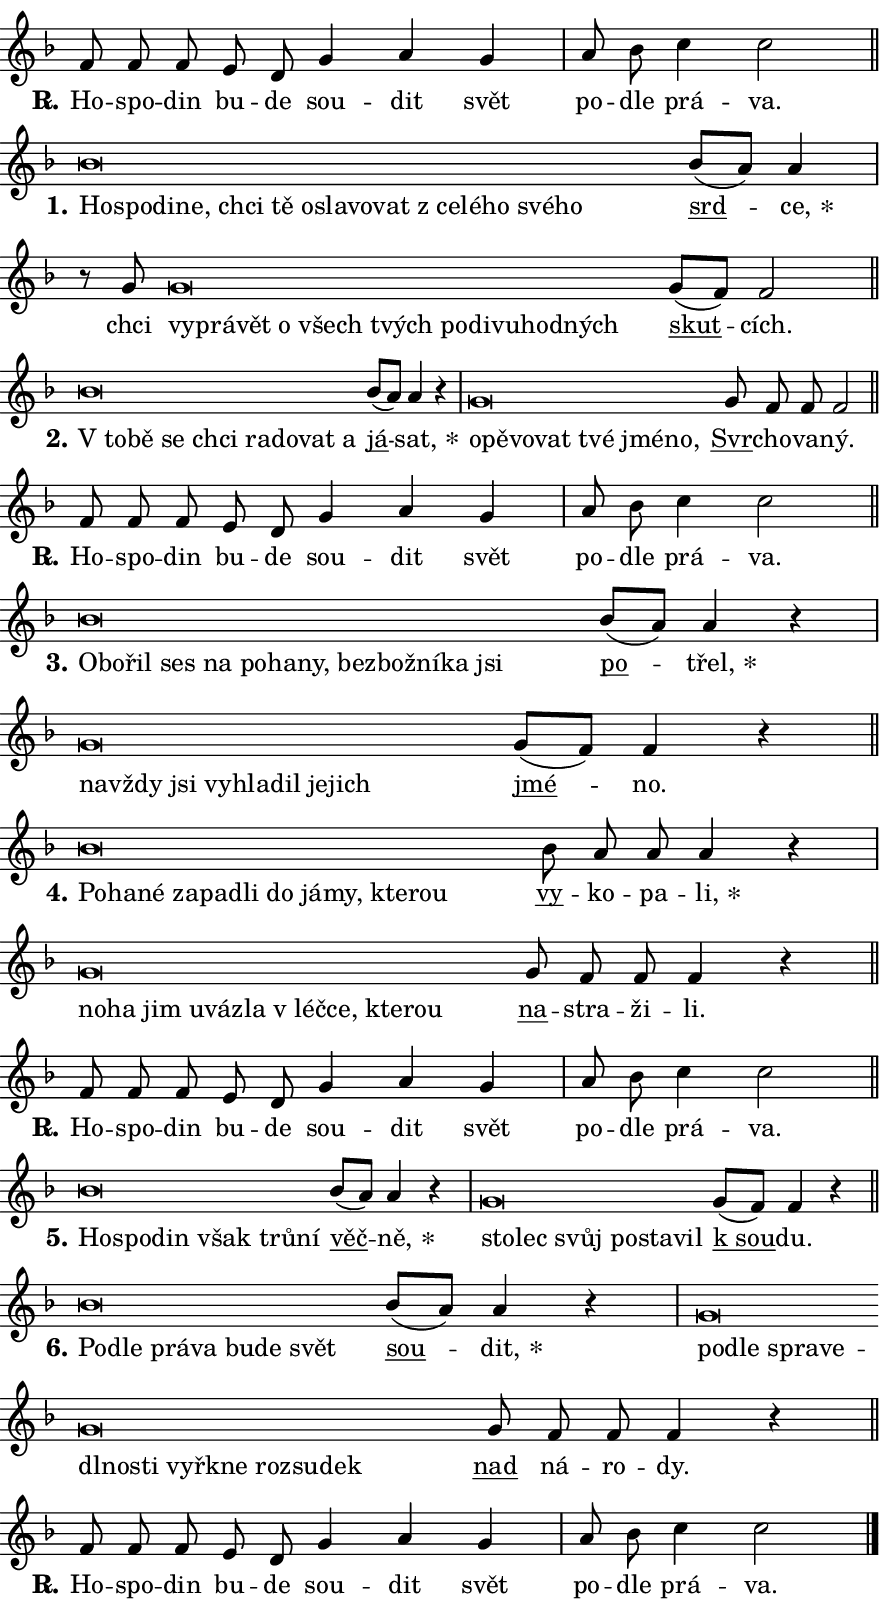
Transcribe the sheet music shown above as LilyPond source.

\version "2.24.0"
\header { tagline = "" }
\paper {
  indent = 0\cm
  top-margin = 0\cm
  right-margin = 0.13\cm % to fit lyric hyphens
  bottom-margin = 0\cm
  left-margin = 0\cm
  paper-width = 15\cm
  page-breaking = #ly:one-page-breaking
  system-system-spacing.basic-distance = #11
  score-system-spacing.basic-distance = #11
  ragged-last = ##f
}


%% Author: Thomas Morley
%% https://lists.gnu.org/archive/html/lilypond-user/2020-05/msg00002.html
#(define (line-position grob)
"Returns position of @var[grob} in current system:
   @code{'start}, if at first time-step
   @code{'end}, if at last time-step
   @code{'middle} otherwise
"
  (let* ((col (ly:item-get-column grob))
         (ln (ly:grob-object col 'left-neighbor))
         (rn (ly:grob-object col 'right-neighbor))
         (col-to-check-left (if (ly:grob? ln) ln col))
         (col-to-check-right (if (ly:grob? rn) rn col))
         (break-dir-left
           (and
             (ly:grob-property col-to-check-left 'non-musical #f)
             (ly:item-break-dir col-to-check-left)))
         (break-dir-right
           (and
             (ly:grob-property col-to-check-right 'non-musical #f)
             (ly:item-break-dir col-to-check-right))))
        (cond ((eqv? 1 break-dir-left) 'start)
              ((eqv? -1 break-dir-right) 'end)
              (else 'middle))))

#(define (tranparent-at-line-position vctor)
  (lambda (grob)
  "Relying on @code{line-position} select the relevant enry from @var{vctor}.
Used to determine transparency,"
    (case (line-position grob)
      ((end) (not (vector-ref vctor 0)))
      ((middle) (not (vector-ref vctor 1)))
      ((start) (not (vector-ref vctor 2))))))

noteHeadBreakVisibility =
#(define-music-function (break-visibility)(vector?)
"Makes @code{NoteHead}s transparent relying on @var{break-visibility}"
#{
  \override NoteHead.transparent =
    #(tranparent-at-line-position break-visibility)
#})

#(define delete-ledgers-for-transparent-note-heads
  (lambda (grob)
    "Reads whether a @code{NoteHead} is transparent.
If so this @code{NoteHead} is removed from @code{'note-heads} from
@var{grob}, which is supposed to be @code{LedgerLineSpanner}.
As a result ledgers are not printed for this @code{NoteHead}"
    (let* ((nhds-array (ly:grob-object grob 'note-heads))
           (nhds-list
             (if (ly:grob-array? nhds-array)
                 (ly:grob-array->list nhds-array)
                 '()))
           ;; Relies on the transparent-property being done before
           ;; Staff.LedgerLineSpanner.after-line-breaking is executed.
           ;; This is fragile ...
           (to-keep
             (remove
               (lambda (nhd)
                 (ly:grob-property nhd 'transparent #f))
               nhds-list)))
      ;; TODO find a better method to iterate over grob-arrays, similiar
      ;; to filter/remove etc for lists
      ;; For now rebuilt from scratch
      (set! (ly:grob-object grob 'note-heads)  '())
      (for-each
        (lambda (nhd)
          (ly:pointer-group-interface::add-grob grob 'note-heads nhd))
        to-keep))))

squashNotes = {
  \override NoteHead.X-extent = #'(-0.2 . 0.2)
  \override NoteHead.Y-extent = #'(-0.75 . 0)
  \override NoteHead.stencil =
    #(lambda (grob)
       (let ((pos (ly:grob-property grob 'staff-position)))
         (begin
           (if (< pos -7) (display "ERROR: Lower brevis then expected\n") (display ""))
           (if (<= pos -6) ly:text-interface::print ly:note-head::print))))
}
unSquashNotes = {
  \revert NoteHead.X-extent
  \revert NoteHead.Y-extent
  \revert NoteHead.stencil
}

hideNotes = \noteHeadBreakVisibility #begin-of-line-visible
unHideNotes = \noteHeadBreakVisibility #all-visible

% work-around for resetting accidentals
% https://lilypond.org/doc/v2.23/Documentation/notation/displaying-rhythms#unmetered-music
cadenzaMeasure = {
  \cadenzaOff
  \partial 1024 s1024
  \cadenzaOn
}

#(define-markup-command (accent layout props text) (markup?)
  "Underline accented syllable"
  (interpret-markup layout props
    #{\markup \override #'(offset . 4.3) \underline { #text }#}))

responsum = \markup \concat {
  "R" \hspace #-1.05 \path #0.1 #'((moveto 0 0.07) (lineto 0.9 0.8)) \hspace #0.05 "."
}

spaceSize = #0.6828661417322834 % exact space size for TeX Gyre Schola

\layout {
  \context {
    \Staff
    \remove "Time_signature_engraver"
    \override LedgerLineSpanner.after-line-breaking = #delete-ledgers-for-transparent-note-heads
  }
  \context {
    \Lyrics {
      \override LyricSpace.minimum-distance = \spaceSize
      \override LyricText.font-name = #"TeX Gyre Schola"
      \override LyricText.font-size = 1
      \override StanzaNumber.font-name = #"TeX Gyre Schola Bold"
      \override StanzaNumber.font-size = 1
    }
  }
  \context {
    \Score 
    \override NoteHead.text =
      #(lambda (grob) 
        (let ((pos (ly:grob-property grob 'staff-position)))
          #{\markup {
            \combine
              \halign #-0.55 \raise #(if (= pos -6) 0 0.5) \override #'(thickness . 2) \draw-line #'(3.2 . 0)
              \musicglyph "noteheads.sM1"
          }#}))
  }
}

% magnetic-lyrics.ily
%
%   written by
%     Jean Abou Samra <jean@abou-samra.fr>
%     Werner Lemberg <wl@gnu.org>
%
%   adapted by
%     Jiri Hon <jiri.hon@gmail.com>
%
% Version 2022-Apr-15

% https://www.mail-archive.com/lilypond-user@gnu.org/msg149350.html

#(define (Left_hyphen_pointer_engraver context)
   "Collect syllable-hyphen-syllable occurrences in lyrics and store
them in properties.  This engraver only looks to the left.  For
example, if the lyrics input is @code{foo -- bar}, it does the
following.

@itemize @bullet
@item
Set the @code{text} property of the @code{LyricHyphen} grob between
@q{foo} and @q{bar} to @code{foo}.

@item
Set the @code{left-hyphen} property of the @code{LyricText} grob with
text @q{foo} to the @code{LyricHyphen} grob between @q{foo} and
@q{bar}.
@end itemize

Use this auxiliary engraver in combination with the
@code{lyric-@/text::@/apply-@/magnetic-@/offset!} hook."
   (let ((hyphen #f)
         (text #f))
     (make-engraver
      (acknowledgers
       ((lyric-syllable-interface engraver grob source-engraver)
        (set! text grob)))
      (end-acknowledgers
       ((lyric-hyphen-interface engraver grob source-engraver)
        ;(when (not (grob::has-interface grob 'lyric-space-interface))
          (set! hyphen grob)));)
      ((stop-translation-timestep engraver)
       (when (and text hyphen)
         (ly:grob-set-object! text 'left-hyphen hyphen))
       (set! text #f)
       (set! hyphen #f)))))

#(define (lyric-text::apply-magnetic-offset! grob)
   "If the space between two syllables is less than the value in
property @code{LyricText@/.details@/.squash-threshold}, move the right
syllable to the left so that it gets concatenated with the left
syllable.

Use this function as a hook for
@code{LyricText@/.after-@/line-@/breaking} if the
@code{Left_@/hyphen_@/pointer_@/engraver} is active."
   (let ((hyphen (ly:grob-object grob 'left-hyphen #f)))
     (when hyphen
       (let ((left-text (ly:spanner-bound hyphen LEFT)))
         (when (grob::has-interface left-text 'lyric-syllable-interface)
           (let* ((common (ly:grob-common-refpoint grob left-text X))
                  (this-x-ext (ly:grob-extent grob common X))
                  (left-x-ext
                   (begin
                     ;; Trigger magnetism for left-text.
                     (ly:grob-property left-text 'after-line-breaking)
                     (ly:grob-extent left-text common X)))
                  ;; `delta` is the gap width between two syllables.
                  (delta (- (interval-start this-x-ext)
                            (interval-end left-x-ext)))
                  (details (ly:grob-property grob 'details))
                  (threshold (assoc-get 'squash-threshold details 0.2)))
             (when (< delta threshold)
               (let* (;; We have to manipulate the input text so that
                      ;; ligatures crossing syllable boundaries are not
                      ;; disabled.  For languages based on the Latin
                      ;; script this is essentially a beautification.
                      ;; However, for non-Western scripts it can be a
                      ;; necessity.
                      (lt (ly:grob-property left-text 'text))
                      (rt (ly:grob-property grob 'text))
                      (is-space (grob::has-interface hyphen 'lyric-space-interface))
                      (space (if is-space " " ""))
                      (extra-delta (if is-space spaceSize 0))
                      ;; Append new syllable.
                      (ltrt-space (if (and (string? lt) (string? rt))
                                (string-append lt space rt)
                                (make-concat-markup (list lt space rt))))
                      ;; Right-align `ltrt` to the right side.
                      (ltrt-space-markup (grob-interpret-markup
                               grob
                               (make-translate-markup
                                (cons (interval-length this-x-ext) 0)
                                (make-right-align-markup ltrt-space)))))
                 (begin
                   ;; Don't print `left-text`.
                   (ly:grob-set-property! left-text 'stencil #f)
                   ;; Set text and stencil (which holds all collected
                   ;; syllables so far) and shift it to the left.
                   (ly:grob-set-property! grob 'text ltrt-space)
                   (ly:grob-set-property! grob 'stencil ltrt-space-markup)
                   (ly:grob-translate-axis! grob (- (- delta extra-delta)) X))))))))))


#(define (lyric-hyphen::displace-bounds-first grob)
   ;; Make very sure this callback isn't triggered too early.
   (let ((left (ly:spanner-bound grob LEFT))
         (right (ly:spanner-bound grob RIGHT)))
     (ly:grob-property left 'after-line-breaking)
     (ly:grob-property right 'after-line-breaking)
     (ly:lyric-hyphen::print grob)))

squashThreshold = #0.4

\layout {
  \context {
    \Lyrics
    \consists #Left_hyphen_pointer_engraver
    \override LyricText.after-line-breaking =
      #lyric-text::apply-magnetic-offset!
    \override LyricHyphen.stencil = #lyric-hyphen::displace-bounds-first
    \override LyricText.details.squash-threshold = \squashThreshold
    \override LyricHyphen.minimum-distance = 0
    \override LyricHyphen.minimum-length = \squashThreshold
  }
}

squashText = \override LyricText.details.squash-threshold = 9999
unSquashText = \override LyricText.details.squash-threshold = \squashThreshold

leftText = \override LyricText.self-alignment-X = #LEFT
unLeftText = \revert LyricText.self-alignment-X

starOffset = #(lambda (grob) 
                (let ((x_offset (ly:self-alignment-interface::aligned-on-x-parent grob)))
                  (if (= x_offset 0) 0 (+ x_offset 1.2))))

star = #(define-music-function (syllable)(string?)
"Append star separator at the end of a syllable"
#{
  \once \override LyricText.X-offset = #starOffset
  \lyricmode { \markup {
    #syllable
    \override #'((font-name . "TeX Gyre Schola Bold")) \hspace #0.2 \lower #0.65 \larger "*"
  } }
#})

starAccent = #(define-music-function (syllable)(string?)
"Append star separator at the end of a syllable and make accent"
#{
  \once \override LyricText.X-offset = #starOffset
  \lyricmode { \markup {
    \accent #syllable
    \override #'((font-name . "TeX Gyre Schola Bold")) \hspace #0.2 \lower #0.65 \larger "*"
  } }
#})

breath = #(define-music-function (syllable)(string?)
"Append breathing indicator at the end of a syllable"
#{
  \lyricmode { \markup { #syllable "+" } }
#})

optionalBreath = #(define-music-function (syllable)(string?)
"Append optional breathing indicator at the end of a syllable"
#{
  \lyricmode { \markup { #syllable "(+)" } }
#})


\score {
    <<
        \new Voice = "melody" { \cadenzaOn \key f \major \relative { f'8 f f e d \bar "" g4 a \bar "" g \cadenzaMeasure \bar "|" a8 bes c4 c2 \cadenzaMeasure \bar "||" \break } }
        \new Lyrics \lyricsto "melody" { \lyricmode { \set stanza = \responsum
Ho -- spo -- din bu -- de sou -- dit svět po -- dle prá -- va. } }
    >>
    \layout {}
}

\score {
    <<
        \new Voice = "melody" { \cadenzaOn \key f \major \relative { \squashNotes bes'\breve*1/16 \hideNotes \breve*1/16 \bar "" \breve*1/16 \bar "" \breve*1/16 \bar "" \breve*1/16 \bar "" \breve*1/16 \bar "" \breve*1/16 \bar "" \breve*1/16 \bar "" \breve*1/16 \bar "" \breve*1/16 \bar "" \breve*1/16 \bar "" \breve*1/16 \bar "" \breve*1/16 \bar "" \breve*1/16 \breve*1/16 \bar "" \unHideNotes \unSquashNotes \bar "" bes8[( a)] a4 \cadenzaMeasure \bar "|" r8 g8 \squashNotes g\breve*1/16 \hideNotes \breve*1/16 \bar "" \breve*1/16 \bar "" \breve*1/16 \bar "" \breve*1/16 \bar "" \breve*1/16 \bar "" \breve*1/16 \bar "" \breve*1/16 \bar "" \breve*1/16 \bar "" \breve*1/16 \breve*1/16 \bar "" \unHideNotes \unSquashNotes \bar "" g8[( f)] f2 \cadenzaMeasure \bar "||" \break } }
        \new Lyrics \lyricsto "melody" { \lyricmode { \set stanza = "1."
\leftText Ho -- \squashText spo -- di -- ne, chci tě o -- sla -- vo -- vat "z ce" -- lé -- ho své -- ho \unLeftText \unSquashText \markup \accent srd -- \star ce, chci \leftText vy -- \squashText prá -- vět o všech tvých po -- di -- vu -- hod -- ných \unLeftText \unSquashText \markup \accent skut -- cích. } }
    >>
    \layout {}
}

\score {
    <<
        \new Voice = "melody" { \cadenzaOn \key f \major \relative { \squashNotes bes'\breve*1/16 \hideNotes \breve*1/16 \bar "" \breve*1/16 \bar "" \breve*1/16 \bar "" \breve*1/16 \bar "" \breve*1/16 \bar "" \breve*1/16 \breve*1/16 \bar "" \unHideNotes \unSquashNotes \bar "" bes8[( a)] a4 r \cadenzaMeasure \bar "|" \squashNotes g\breve*1/16 \hideNotes \breve*1/16 \bar "" \breve*1/16 \bar "" \breve*1/16 \bar "" \breve*1/16 \bar "" \breve*1/16 \breve*1/16 \bar "" \unHideNotes \unSquashNotes \bar "" g8 f f f2 \cadenzaMeasure \bar "||" \break } }
        \new Lyrics \lyricsto "melody" { \lyricmode { \set stanza = "2."
\leftText "V to" -- \squashText bě se chci ra -- do -- vat a \unLeftText \unSquashText \markup \accent já -- \star sat, \leftText o -- \squashText pě -- vo -- vat tvé jmé -- no, \unLeftText \unSquashText \markup \accent Svr -- cho -- va -- ný. } }
    >>
    \layout {}
}

\score {
    <<
        \new Voice = "melody" { \cadenzaOn \key f \major \relative { f'8 f f e d \bar "" g4 a \bar "" g \cadenzaMeasure \bar "|" a8 bes c4 c2 \cadenzaMeasure \bar "||" \break } }
        \new Lyrics \lyricsto "melody" { \lyricmode { \set stanza = \responsum
Ho -- spo -- din bu -- de sou -- dit svět po -- dle prá -- va. } }
    >>
    \layout {}
}

\score {
    <<
        \new Voice = "melody" { \cadenzaOn \key f \major \relative { \squashNotes bes'\breve*1/16 \hideNotes \breve*1/16 \bar "" \breve*1/16 \bar "" \breve*1/16 \bar "" \breve*1/16 \bar "" \breve*1/16 \bar "" \breve*1/16 \bar "" \breve*1/16 \bar "" \breve*1/16 \bar "" \breve*1/16 \bar "" \breve*1/16 \bar "" \breve*1/16 \breve*1/16 \bar "" \unHideNotes \unSquashNotes \bar "" bes8[( a)] a4 r \cadenzaMeasure \bar "|" \squashNotes g\breve*1/16 \hideNotes \breve*1/16 \bar "" \breve*1/16 \bar "" \breve*1/16 \bar "" \breve*1/16 \bar "" \breve*1/16 \bar "" \breve*1/16 \breve*1/16 \bar "" \unHideNotes \unSquashNotes \bar "" g8[( f)] f4 r \cadenzaMeasure \bar "||" \break } }
        \new Lyrics \lyricsto "melody" { \lyricmode { \set stanza = "3."
\leftText O -- \squashText bo -- řil ses na po -- ha -- ny, bez -- bož -- ní -- ka jsi \unLeftText \unSquashText \markup \accent po -- \star třel, \leftText na -- \squashText vždy jsi vy -- hla -- dil je -- jich \unLeftText \unSquashText \markup \accent jmé -- no. } }
    >>
    \layout {}
}

\score {
    <<
        \new Voice = "melody" { \cadenzaOn \key f \major \relative { \squashNotes bes'\breve*1/16 \hideNotes \breve*1/16 \bar "" \breve*1/16 \bar "" \breve*1/16 \bar "" \breve*1/16 \bar "" \breve*1/16 \bar "" \breve*1/16 \bar "" \breve*1/16 \bar "" \breve*1/16 \bar "" \breve*1/16 \breve*1/16 \bar "" \unHideNotes \unSquashNotes \bar "" bes8 a a a4 r \cadenzaMeasure \bar "|" \squashNotes g\breve*1/16 \hideNotes \breve*1/16 \bar "" \breve*1/16 \bar "" \breve*1/16 \bar "" \breve*1/16 \bar "" \breve*1/16 \bar "" \breve*1/16 \bar "" \breve*1/16 \bar "" \breve*1/16 \breve*1/16 \bar "" \unHideNotes \unSquashNotes \bar "" g8 f f f4 r \cadenzaMeasure \bar "||" \break } }
        \new Lyrics \lyricsto "melody" { \lyricmode { \set stanza = "4."
\leftText Po -- \squashText ha -- né za -- pa -- dli do já -- my, kte -- rou \unLeftText \unSquashText \markup \accent vy -- ko -- pa -- \star li, \leftText no -- \squashText ha jim u -- váz -- la "v léč" -- ce, kte -- rou \unLeftText \unSquashText \markup \accent na -- stra -- ži -- li. } }
    >>
    \layout {}
}

\score {
    <<
        \new Voice = "melody" { \cadenzaOn \key f \major \relative { f'8 f f e d \bar "" g4 a \bar "" g \cadenzaMeasure \bar "|" a8 bes c4 c2 \cadenzaMeasure \bar "||" \break } }
        \new Lyrics \lyricsto "melody" { \lyricmode { \set stanza = \responsum
Ho -- spo -- din bu -- de sou -- dit svět po -- dle prá -- va. } }
    >>
    \layout {}
}

\score {
    <<
        \new Voice = "melody" { \cadenzaOn \key f \major \relative { \squashNotes bes'\breve*1/16 \hideNotes \breve*1/16 \bar "" \breve*1/16 \bar "" \breve*1/16 \bar "" \breve*1/16 \breve*1/16 \bar "" \unHideNotes \unSquashNotes \bar "" bes8[( a)] a4 r \cadenzaMeasure \bar "|" \squashNotes g\breve*1/16 \hideNotes \breve*1/16 \bar "" \breve*1/16 \bar "" \breve*1/16 \bar "" \breve*1/16 \breve*1/16 \bar "" \unHideNotes \unSquashNotes \bar "" g8[( f)] f4 r \cadenzaMeasure \bar "||" \break } }
        \new Lyrics \lyricsto "melody" { \lyricmode { \set stanza = "5."
\leftText Ho -- \squashText spo -- din však trů -- ní \unLeftText \unSquashText \markup \accent věč -- \star ně, \leftText sto -- \squashText lec svůj po -- sta -- vil \unLeftText \unSquashText \markup \accent "k sou" -- du. } }
    >>
    \layout {}
}

\score {
    <<
        \new Voice = "melody" { \cadenzaOn \key f \major \relative { \squashNotes bes'\breve*1/16 \hideNotes \breve*1/16 \bar "" \breve*1/16 \bar "" \breve*1/16 \bar "" \breve*1/16 \bar "" \breve*1/16 \breve*1/16 \bar "" \unHideNotes \unSquashNotes \bar "" bes8[( a)] a4 r \cadenzaMeasure \bar "|" \squashNotes g\breve*1/16 \hideNotes \breve*1/16 \bar "" \breve*1/16 \bar "" \breve*1/16 \bar "" \breve*1/16 \bar "" \breve*1/16 \bar "" \breve*1/16 \bar "" \breve*1/16 \bar "" \breve*1/16 \bar "" \breve*1/16 \bar "" \breve*1/16 \breve*1/16 \bar "" \unHideNotes \unSquashNotes \bar "" g8 f f f4 r \cadenzaMeasure \bar "||" \break } }
        \new Lyrics \lyricsto "melody" { \lyricmode { \set stanza = "6."
\leftText Po -- \squashText dle prá -- va bu -- de svět \unLeftText \unSquashText \markup \accent sou -- \star dit, \leftText po -- \squashText dle spra -- ve -- dl -- no -- sti vy -- řkne roz -- su -- dek \unLeftText \unSquashText \markup \accent nad ná -- ro -- dy. } }
    >>
    \layout {}
}

\score {
    <<
        \new Voice = "melody" { \cadenzaOn \key f \major \relative { f'8 f f e d \bar "" g4 a \bar "" g \cadenzaMeasure \bar "|" a8 bes c4 c2 \cadenzaMeasure \bar "||" \break } \bar "|." }
        \new Lyrics \lyricsto "melody" { \lyricmode { \set stanza = \responsum
Ho -- spo -- din bu -- de sou -- dit svět po -- dle prá -- va. } }
    >>
    \layout {}
}
